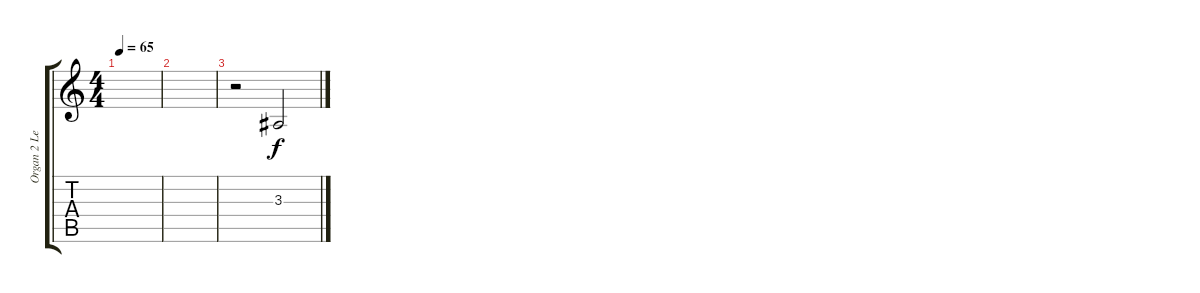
\track ("Organ 2 Left (Emerson)" "Organ 2 Le") {instrument percussiveorgan}
\staff {score tabs}
\tuning (E4 B3 G3 D3 A2 E2) {hide}
\ts (4 4)
\tempo 65
\clef g2
\ks c
|
|
r.2 3.3.2
